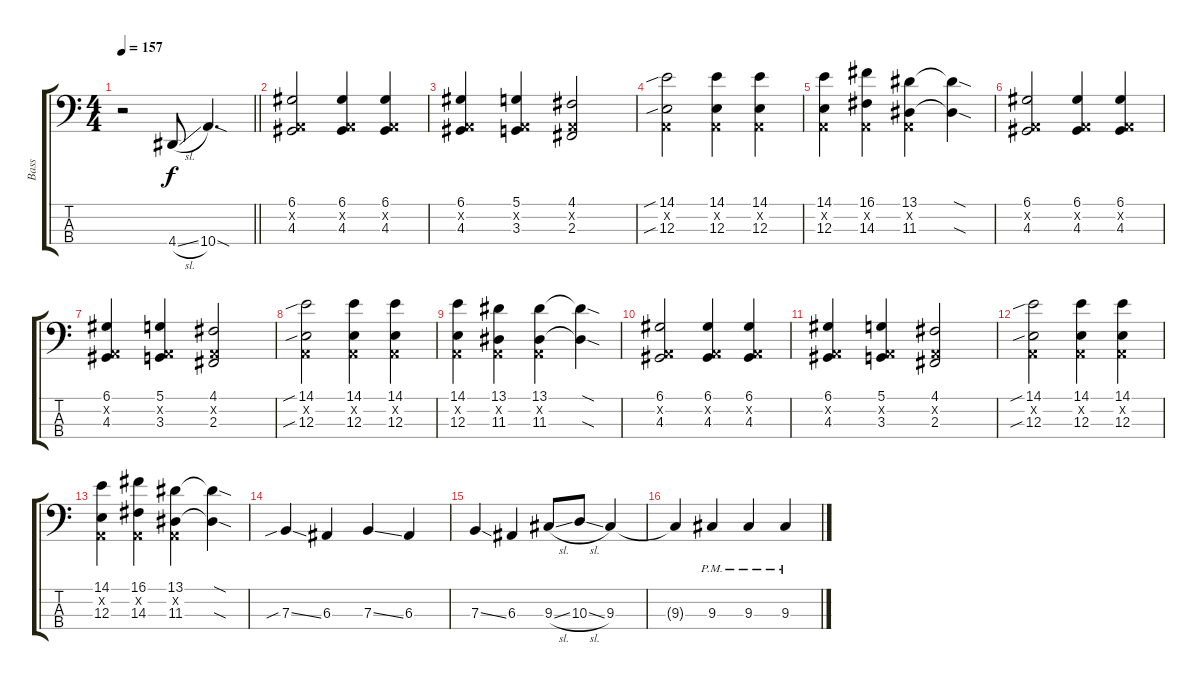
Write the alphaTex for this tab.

\track ("Bass" "Bass") {instrument electricbasspick}
\staff {score tabs}
\tuning (D2 A1 E1 B0) {hide}
\ts (4 4)
\tempo 157
\clef f4
\barLineRight lightlight
\ks c
r.2{dy f} 4.4{sl}.8 10.4{sod}.4{d} |
\section ("" "")
(6.1 0.2{x} 4.3).2 (6.1 0.2{x} 4.3).4 (6.1 0.2{x} 4.3).4 |
(6.1 0.2{x} 4.3).4 (5.1 0.2{x} 3.3).4 (4.1 0.2{x} 2.3).2 |
(14.1{sib} 0.2{x} 12.3{sib}).2 (14.1 0.2{x} 12.3).4 (14.1 0.2{x} 12.3).4 |
(14.1 0.2{x} 12.3).4 (16.1 0.2{x} 14.3).4 (13.1 0.2{x} 11.3).4 (13.1{sod t} 11.3{sod t}).4 |
(6.1 0.2{x} 4.3).2 (6.1 0.2{x} 4.3).4 (6.1 0.2{x} 4.3).4 |
(6.1 0.2{x} 4.3).4 (5.1 0.2{x} 3.3).4 (4.1 0.2{x} 2.3).2 |
(14.1{sib} 0.2{x} 12.3{sib}).2 (14.1 0.2{x} 12.3).4 (14.1 0.2{x} 12.3).4 |
(14.1 0.2{x} 12.3).4 (13.1 0.2{x} 11.3).4 (13.1 0.2{x} 11.3).4 (13.1{sod t} 11.3{sod t}).4 |
(6.1 0.2{x} 4.3).2 (6.1 0.2{x} 4.3).4 (6.1 0.2{x} 4.3).4 |
(6.1 0.2{x} 4.3).4 (5.1 0.2{x} 3.3).4 (4.1 0.2{x} 2.3).2 |
(14.1{sib} 0.2{x} 12.3{sib}).2 (14.1 0.2{x} 12.3).4 (14.1 0.2{x} 12.3).4 |
(14.1 0.2{x} 12.3).4 (16.1 0.2{x} 14.3).4 (13.1 0.2{x} 11.3).4 (13.1{sod t} 11.3{sod t}).4 |
7.3{sib ss}.4 6.3.4 7.3{ss}.4 6.3.4 |
7.3{ss}.4 6.3.4 9.3{sl}.8 10.3{sl}.8 9.3.4 |
9.3{t}.4 9.3{pm}.4 9.3{pm}.4 9.3{pm}.4
